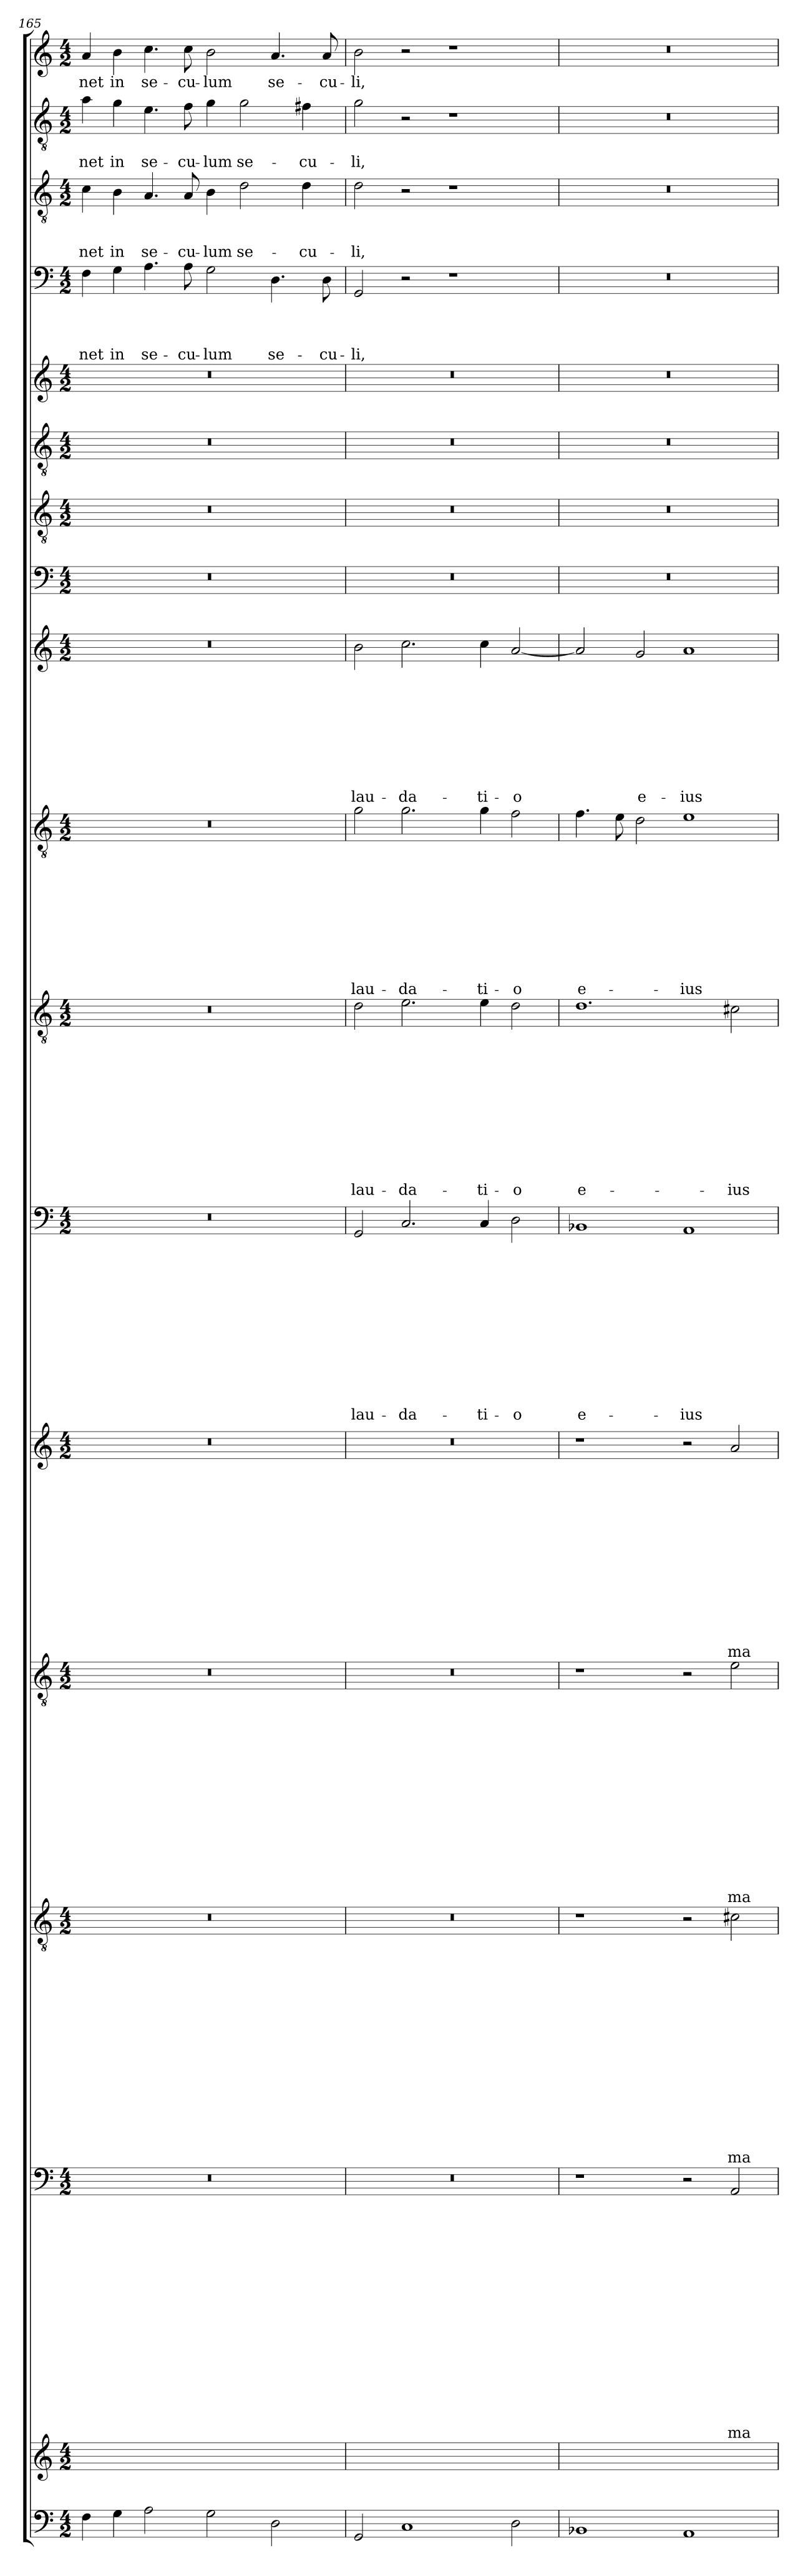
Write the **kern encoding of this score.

**kern	**kern	**kern	**text	**text	**text	**text	**text	**text	**text	**text	**text	**text	**text	**text	**text	**text	**text	**text	**kern	**text	**text	**text	**text	**text	**text	**text	**text	**text	**text	**text	**text	**text	**text	**text	**kern	**text	**text	**text	**text	**text	**text	**text	**text	**text	**text	**text	**text	**text	**text	**kern	**text	**text	**text	**text	**text	**text	**text	**text	**text	**text	**text	**text	**text	**kern	**text	**text	**text	**text	**text	**text	**text	**text	**text	**text	**text	**text	**kern	**text	**text	**text	**text	**text	**text	**text	**text	**text	**text	**text	**kern	**text	**text	**text	**text	**text	**text	**text	**text	**text	**text	**kern	**text	**text	**text	**text	**text	**text	**text	**text	**text	**kern	**kern	**kern	**kern	**kern	**text	**text	**text	**text	**kern	**text	**text	**text	**kern	**text	**text	**kern	**text
*part18	*part17	*part16	*part16	*part16	*part16	*part16	*part16	*part16	*part16	*part16	*part16	*part16	*part16	*part16	*part16	*part16	*part16	*part16	*part15	*part15	*part15	*part15	*part15	*part15	*part15	*part15	*part15	*part15	*part15	*part15	*part15	*part15	*part15	*part15	*part14	*part14	*part14	*part14	*part14	*part14	*part14	*part14	*part14	*part14	*part14	*part14	*part14	*part14	*part14	*part13	*part13	*part13	*part13	*part13	*part13	*part13	*part13	*part13	*part13	*part13	*part13	*part13	*part13	*part12	*part12	*part12	*part12	*part12	*part12	*part12	*part12	*part12	*part12	*part12	*part12	*part12	*part11	*part11	*part11	*part11	*part11	*part11	*part11	*part11	*part11	*part11	*part11	*part11	*part10	*part10	*part10	*part10	*part10	*part10	*part10	*part10	*part10	*part10	*part10	*part9	*part9	*part9	*part9	*part9	*part9	*part9	*part9	*part9	*part9	*part8	*part7	*part6	*part5	*part4	*part4	*part4	*part4	*part4	*part3	*part3	*part3	*part3	*part2	*part2	*part2	*part1	*part1
*staff18	*staff17	*staff16	*staff16	*staff16	*staff16	*staff16	*staff16	*staff16	*staff16	*staff16	*staff16	*staff16	*staff16	*staff16	*staff16	*staff16	*staff16	*staff16	*staff15	*staff15	*staff15	*staff15	*staff15	*staff15	*staff15	*staff15	*staff15	*staff15	*staff15	*staff15	*staff15	*staff15	*staff15	*staff15	*staff14	*staff14	*staff14	*staff14	*staff14	*staff14	*staff14	*staff14	*staff14	*staff14	*staff14	*staff14	*staff14	*staff14	*staff14	*staff13	*staff13	*staff13	*staff13	*staff13	*staff13	*staff13	*staff13	*staff13	*staff13	*staff13	*staff13	*staff13	*staff13	*staff12	*staff12	*staff12	*staff12	*staff12	*staff12	*staff12	*staff12	*staff12	*staff12	*staff12	*staff12	*staff12	*staff11	*staff11	*staff11	*staff11	*staff11	*staff11	*staff11	*staff11	*staff11	*staff11	*staff11	*staff11	*staff10	*staff10	*staff10	*staff10	*staff10	*staff10	*staff10	*staff10	*staff10	*staff10	*staff10	*staff9	*staff9	*staff9	*staff9	*staff9	*staff9	*staff9	*staff9	*staff9	*staff9	*staff8	*staff7	*staff6	*staff5	*staff4	*staff4	*staff4	*staff4	*staff4	*staff3	*staff3	*staff3	*staff3	*staff2	*staff2	*staff2	*staff1	*staff1
*clefF4	*clefG2	*clefF4	*	*	*	*	*	*	*	*	*	*	*	*	*	*	*	*	*clefGv2	*	*	*	*	*	*	*	*	*	*	*	*	*	*	*	*clefGv2	*	*	*	*	*	*	*	*	*	*	*	*	*	*	*clefG2	*	*	*	*	*	*	*	*	*	*	*	*	*	*clefF4	*	*	*	*	*	*	*	*	*	*	*	*	*clefGv2	*	*	*	*	*	*	*	*	*	*	*	*clefGv2	*	*	*	*	*	*	*	*	*	*	*clefG2	*	*	*	*	*	*	*	*	*	*clefF4	*clefGv2	*clefGv2	*clefG2	*clefF4	*	*	*	*	*clefGv2	*	*	*	*clefGv2	*	*	*clefG2	*
*k[]	*k[]	*k[]	*	*	*	*	*	*	*	*	*	*	*	*	*	*	*	*	*k[]	*	*	*	*	*	*	*	*	*	*	*	*	*	*	*	*k[]	*	*	*	*	*	*	*	*	*	*	*	*	*	*	*k[]	*	*	*	*	*	*	*	*	*	*	*	*	*	*k[]	*	*	*	*	*	*	*	*	*	*	*	*	*k[]	*	*	*	*	*	*	*	*	*	*	*	*k[]	*	*	*	*	*	*	*	*	*	*	*k[]	*	*	*	*	*	*	*	*	*	*k[]	*k[]	*k[]	*k[]	*k[]	*	*	*	*	*k[]	*	*	*	*k[]	*	*	*k[]	*
*C:	*C:	*C:	*	*	*	*	*	*	*	*	*	*	*	*	*	*	*	*	*C:	*	*	*	*	*	*	*	*	*	*	*	*	*	*	*	*C:	*	*	*	*	*	*	*	*	*	*	*	*	*	*	*C:	*	*	*	*	*	*	*	*	*	*	*	*	*	*C:	*	*	*	*	*	*	*	*	*	*	*	*	*C:	*	*	*	*	*	*	*	*	*	*	*	*C:	*	*	*	*	*	*	*	*	*	*	*C:	*	*	*	*	*	*	*	*	*	*C:	*C:	*C:	*C:	*C:	*	*	*	*	*C:	*	*	*	*C:	*	*	*C:	*
*M4/2	*M4/2	*M4/2	*	*	*	*	*	*	*	*	*	*	*	*	*	*	*	*	*M4/2	*	*	*	*	*	*	*	*	*	*	*	*	*	*	*	*M4/2	*	*	*	*	*	*	*	*	*	*	*	*	*	*	*M4/2	*	*	*	*	*	*	*	*	*	*	*	*	*	*M4/2	*	*	*	*	*	*	*	*	*	*	*	*	*M4/2	*	*	*	*	*	*	*	*	*	*	*	*M4/2	*	*	*	*	*	*	*	*	*	*	*M4/2	*	*	*	*	*	*	*	*	*	*M4/2	*M4/2	*M4/2	*M4/2	*M4/2	*	*	*	*	*M4/2	*	*	*	*M4/2	*	*	*M4/2	*
=165	=165	=165	=165	=165	=165	=165	=165	=165	=165	=165	=165	=165	=165	=165	=165	=165	=165	=165	=165	=165	=165	=165	=165	=165	=165	=165	=165	=165	=165	=165	=165	=165	=165	=165	=165	=165	=165	=165	=165	=165	=165	=165	=165	=165	=165	=165	=165	=165	=165	=165	=165	=165	=165	=165	=165	=165	=165	=165	=165	=165	=165	=165	=165	=165	=165	=165	=165	=165	=165	=165	=165	=165	=165	=165	=165	=165	=165	=165	=165	=165	=165	=165	=165	=165	=165	=165	=165	=165	=165	=165	=165	=165	=165	=165	=165	=165	=165	=165	=165	=165	=165	=165	=165	=165	=165	=165	=165	=165	=165	=165	=165	=165	=165	=165	=165	=165	=165	=165	=165	=165	=165	=165	=165	=165	=165	=165	=165
!	!	!	!	!	!	!	!	!	!	!	!	!	!	!	!	!	!	!	!	!	!	!	!	!	!	!	!	!	!	!	!	!	!	!	!	!	!	!	!	!	!	!	!	!	!	!	!	!	!	!	!	!	!	!	!	!	!	!	!	!	!	!	!	!	!	!	!	!	!	!	!	!	!	!	!	!	!	!	!	!	!	!	!	!	!	!	!	!	!	!	!	!	!	!	!	!	!	!	!	!	!	!	!	!	!	!	!	!	!	!	!	!	!	!	!	!	!	!LO:LY:b	!	!	!	!LO:LY:b	!	!	!LO:LY:b	!	!LO:LY:b
4F\	0ryy	0r	.	.	.	.	.	.	.	.	.	.	.	.	.	.	.	.	0r	.	.	.	.	.	.	.	.	.	.	.	.	.	.	.	0r	.	.	.	.	.	.	.	.	.	.	.	.	.	.	0r	.	.	.	.	.	.	.	.	.	.	.	.	.	0r	.	.	.	.	.	.	.	.	.	.	.	.	0r	.	.	.	.	.	.	.	.	.	.	.	0r	.	.	.	.	.	.	.	.	.	.	0r	.	.	.	.	.	.	.	.	.	0r	0r	0r	0r	4F\	.	.	.	-net	4c\	.	.	-net	4a\	.	-net	4a/	-net
!	!	!	!	!	!	!	!	!	!	!	!	!	!	!	!	!	!	!	!	!	!	!	!	!	!	!	!	!	!	!	!	!	!	!	!	!	!	!	!	!	!	!	!	!	!	!	!	!	!	!	!	!	!	!	!	!	!	!	!	!	!	!	!	!	!	!	!	!	!	!	!	!	!	!	!	!	!	!	!	!	!	!	!	!	!	!	!	!	!	!	!	!	!	!	!	!	!	!	!	!	!	!	!	!	!	!	!	!	!	!	!	!	!	!	!	!	!	!LO:LY:b	!	!	!	!LO:LY:b	!	!	!LO:LY:b	!	!LO:LY:b
4G\	.	.	.	.	.	.	.	.	.	.	.	.	.	.	.	.	.	.	.	.	.	.	.	.	.	.	.	.	.	.	.	.	.	.	.	.	.	.	.	.	.	.	.	.	.	.	.	.	.	.	.	.	.	.	.	.	.	.	.	.	.	.	.	.	.	.	.	.	.	.	.	.	.	.	.	.	.	.	.	.	.	.	.	.	.	.	.	.	.	.	.	.	.	.	.	.	.	.	.	.	.	.	.	.	.	.	.	.	.	.	.	.	.	4G\	.	.	.	in	4B\	.	.	in	4g\	.	in	4b\	in
!	!	!	!	!	!	!	!	!	!	!	!	!	!	!	!	!	!	!	!	!	!	!	!	!	!	!	!	!	!	!	!	!	!	!	!	!	!	!	!	!	!	!	!	!	!	!	!	!	!	!	!	!	!	!	!	!	!	!	!	!	!	!	!	!	!	!	!	!	!	!	!	!	!	!	!	!	!	!	!	!	!	!	!	!	!	!	!	!	!	!	!	!	!	!	!	!	!	!	!	!	!	!	!	!	!	!	!	!	!	!	!	!	!	!	!	!	!	!LO:LY:b	!	!	!	!LO:LY:b	!	!	!LO:LY:b	!	!LO:LY:b
2A\	.	.	.	.	.	.	.	.	.	.	.	.	.	.	.	.	.	.	.	.	.	.	.	.	.	.	.	.	.	.	.	.	.	.	.	.	.	.	.	.	.	.	.	.	.	.	.	.	.	.	.	.	.	.	.	.	.	.	.	.	.	.	.	.	.	.	.	.	.	.	.	.	.	.	.	.	.	.	.	.	.	.	.	.	.	.	.	.	.	.	.	.	.	.	.	.	.	.	.	.	.	.	.	.	.	.	.	.	.	.	.	.	.	4.A\	.	.	.	se-	4.A/	.	.	se-	4.e\	.	se-	4.cc\	se-
!	!	!	!	!	!	!	!	!	!	!	!	!	!	!	!	!	!	!	!	!	!	!	!	!	!	!	!	!	!	!	!	!	!	!	!	!	!	!	!	!	!	!	!	!	!	!	!	!	!	!	!	!	!	!	!	!	!	!	!	!	!	!	!	!	!	!	!	!	!	!	!	!	!	!	!	!	!	!	!	!	!	!	!	!	!	!	!	!	!	!	!	!	!	!	!	!	!	!	!	!	!	!	!	!	!	!	!	!	!	!	!	!	!	!	!	!	!	!LO:LY:b	!	!	!	!LO:LY:b	!	!	!LO:LY:b	!	!LO:LY:b
.	.	.	.	.	.	.	.	.	.	.	.	.	.	.	.	.	.	.	.	.	.	.	.	.	.	.	.	.	.	.	.	.	.	.	.	.	.	.	.	.	.	.	.	.	.	.	.	.	.	.	.	.	.	.	.	.	.	.	.	.	.	.	.	.	.	.	.	.	.	.	.	.	.	.	.	.	.	.	.	.	.	.	.	.	.	.	.	.	.	.	.	.	.	.	.	.	.	.	.	.	.	.	.	.	.	.	.	.	.	.	.	.	.	8A\	.	.	.	-cu-	8A/	.	.	-cu-	8f\	.	-cu-	8cc\	-cu-
!	!	!	!	!	!	!	!	!	!	!	!	!	!	!	!	!	!	!	!	!	!	!	!	!	!	!	!	!	!	!	!	!	!	!	!	!	!	!	!	!	!	!	!	!	!	!	!	!	!	!	!	!	!	!	!	!	!	!	!	!	!	!	!	!	!	!	!	!	!	!	!	!	!	!	!	!	!	!	!	!	!	!	!	!	!	!	!	!	!	!	!	!	!	!	!	!	!	!	!	!	!	!	!	!	!	!	!	!	!	!	!	!	!	!	!	!	!	!LO:LY:b	!	!	!	!LO:LY:b	!	!	!LO:LY:b	!	!LO:LY:b
2G\	.	.	.	.	.	.	.	.	.	.	.	.	.	.	.	.	.	.	.	.	.	.	.	.	.	.	.	.	.	.	.	.	.	.	.	.	.	.	.	.	.	.	.	.	.	.	.	.	.	.	.	.	.	.	.	.	.	.	.	.	.	.	.	.	.	.	.	.	.	.	.	.	.	.	.	.	.	.	.	.	.	.	.	.	.	.	.	.	.	.	.	.	.	.	.	.	.	.	.	.	.	.	.	.	.	.	.	.	.	.	.	.	.	2G\	.	.	.	-lum	4B\	.	.	-lum	4g\	.	-lum	2b\	-lum
!	!	!	!	!	!	!	!	!	!	!	!	!	!	!	!	!	!	!	!	!	!	!	!	!	!	!	!	!	!	!	!	!	!	!	!	!	!	!	!	!	!	!	!	!	!	!	!	!	!	!	!	!	!	!	!	!	!	!	!	!	!	!	!	!	!	!	!	!	!	!	!	!	!	!	!	!	!	!	!	!	!	!	!	!	!	!	!	!	!	!	!	!	!	!	!	!	!	!	!	!	!	!	!	!	!	!	!	!	!	!	!	!	!	!	!	!	!	!	!	!	!	!LO:LY:b	!	!	!LO:LY:b	!	!
.	.	.	.	.	.	.	.	.	.	.	.	.	.	.	.	.	.	.	.	.	.	.	.	.	.	.	.	.	.	.	.	.	.	.	.	.	.	.	.	.	.	.	.	.	.	.	.	.	.	.	.	.	.	.	.	.	.	.	.	.	.	.	.	.	.	.	.	.	.	.	.	.	.	.	.	.	.	.	.	.	.	.	.	.	.	.	.	.	.	.	.	.	.	.	.	.	.	.	.	.	.	.	.	.	.	.	.	.	.	.	.	.	.	.	.	.	.	.	2d\	.	.	se-	2g\	.	se-	.	.
!	!	!	!	!	!	!	!	!	!	!	!	!	!	!	!	!	!	!	!	!	!	!	!	!	!	!	!	!	!	!	!	!	!	!	!	!	!	!	!	!	!	!	!	!	!	!	!	!	!	!	!	!	!	!	!	!	!	!	!	!	!	!	!	!	!	!	!	!	!	!	!	!	!	!	!	!	!	!	!	!	!	!	!	!	!	!	!	!	!	!	!	!	!	!	!	!	!	!	!	!	!	!	!	!	!	!	!	!	!	!	!	!	!	!	!	!	!	!LO:LY:b	!	!	!	!	!	!	!	!	!LO:LY:b
2D\	.	.	.	.	.	.	.	.	.	.	.	.	.	.	.	.	.	.	.	.	.	.	.	.	.	.	.	.	.	.	.	.	.	.	.	.	.	.	.	.	.	.	.	.	.	.	.	.	.	.	.	.	.	.	.	.	.	.	.	.	.	.	.	.	.	.	.	.	.	.	.	.	.	.	.	.	.	.	.	.	.	.	.	.	.	.	.	.	.	.	.	.	.	.	.	.	.	.	.	.	.	.	.	.	.	.	.	.	.	.	.	.	.	4.D\	.	.	.	se-	.	.	.	.	.	.	.	4.a/	se-
!	!	!	!	!	!	!	!	!	!	!	!	!	!	!	!	!	!	!	!	!	!	!	!	!	!	!	!	!	!	!	!	!	!	!	!	!	!	!	!	!	!	!	!	!	!	!	!	!	!	!	!	!	!	!	!	!	!	!	!	!	!	!	!	!	!	!	!	!	!	!	!	!	!	!	!	!	!	!	!	!	!	!	!	!	!	!	!	!	!	!	!	!	!	!	!	!	!	!	!	!	!	!	!	!	!	!	!	!	!	!	!	!	!	!	!	!	!	!	!	!	!	!LO:LY:b	!	!	!LO:LY:b	!	!
.	.	.	.	.	.	.	.	.	.	.	.	.	.	.	.	.	.	.	.	.	.	.	.	.	.	.	.	.	.	.	.	.	.	.	.	.	.	.	.	.	.	.	.	.	.	.	.	.	.	.	.	.	.	.	.	.	.	.	.	.	.	.	.	.	.	.	.	.	.	.	.	.	.	.	.	.	.	.	.	.	.	.	.	.	.	.	.	.	.	.	.	.	.	.	.	.	.	.	.	.	.	.	.	.	.	.	.	.	.	.	.	.	.	.	.	.	.	.	4d\	.	.	-cu-	4f#X\	.	-cu-	.	.
!	!	!	!	!	!	!	!	!	!	!	!	!	!	!	!	!	!	!	!	!	!	!	!	!	!	!	!	!	!	!	!	!	!	!	!	!	!	!	!	!	!	!	!	!	!	!	!	!	!	!	!	!	!	!	!	!	!	!	!	!	!	!	!	!	!	!	!	!	!	!	!	!	!	!	!	!	!	!	!	!	!	!	!	!	!	!	!	!	!	!	!	!	!	!	!	!	!	!	!	!	!	!	!	!	!	!	!	!	!	!	!	!	!	!	!	!	!	!LO:LY:b	!	!	!	!	!	!	!	!	!LO:LY:b
.	.	.	.	.	.	.	.	.	.	.	.	.	.	.	.	.	.	.	.	.	.	.	.	.	.	.	.	.	.	.	.	.	.	.	.	.	.	.	.	.	.	.	.	.	.	.	.	.	.	.	.	.	.	.	.	.	.	.	.	.	.	.	.	.	.	.	.	.	.	.	.	.	.	.	.	.	.	.	.	.	.	.	.	.	.	.	.	.	.	.	.	.	.	.	.	.	.	.	.	.	.	.	.	.	.	.	.	.	.	.	.	.	.	8D\	.	.	.	-cu-	.	.	.	.	.	.	.	8a/	-cu-
=166	=166	=166	=166	=166	=166	=166	=166	=166	=166	=166	=166	=166	=166	=166	=166	=166	=166	=166	=166	=166	=166	=166	=166	=166	=166	=166	=166	=166	=166	=166	=166	=166	=166	=166	=166	=166	=166	=166	=166	=166	=166	=166	=166	=166	=166	=166	=166	=166	=166	=166	=166	=166	=166	=166	=166	=166	=166	=166	=166	=166	=166	=166	=166	=166	=166	=166	=166	=166	=166	=166	=166	=166	=166	=166	=166	=166	=166	=166	=166	=166	=166	=166	=166	=166	=166	=166	=166	=166	=166	=166	=166	=166	=166	=166	=166	=166	=166	=166	=166	=166	=166	=166	=166	=166	=166	=166	=166	=166	=166	=166	=166	=166	=166	=166	=166	=166	=166	=166	=166	=166	=166	=166	=166	=166	=166	=166	=166
!	!	!	!	!	!	!	!	!	!	!	!	!	!	!	!	!	!	!	!	!	!	!	!	!	!	!	!	!	!	!	!	!	!	!	!	!	!	!	!	!	!	!	!	!	!	!	!	!	!	!	!	!	!	!	!	!	!	!	!	!	!	!	!	!	!	!	!	!	!	!	!	!	!	!	!	!LO:LY:b	!	!	!	!	!	!	!	!	!	!	!	!LO:LY:b	!	!	!	!	!	!	!	!	!	!	!LO:LY:b	!	!	!	!	!	!	!	!	!	!LO:LY:b	!	!	!	!	!	!	!	!	!LO:LY:b	!	!	!	!LO:LY:b	!	!	!LO:LY:b	!	!LO:LY:b
2GG/	0ryy	0r	.	.	.	.	.	.	.	.	.	.	.	.	.	.	.	.	0r	.	.	.	.	.	.	.	.	.	.	.	.	.	.	.	0r	.	.	.	.	.	.	.	.	.	.	.	.	.	.	0r	.	.	.	.	.	.	.	.	.	.	.	.	.	2GG/	.	.	.	.	.	.	.	.	.	.	.	lau-	2d\	.	.	.	.	.	.	.	.	.	.	lau-	2g\	.	.	.	.	.	.	.	.	.	lau-	2b\	.	.	.	.	.	.	.	.	lau-	0r	0r	0r	0r	2GG/	.	.	.	-li,	2d\	.	.	-li,	2g\	.	-li,	2b\	-li,
!	!	!	!	!	!	!	!	!	!	!	!	!	!	!	!	!	!	!	!	!	!	!	!	!	!	!	!	!	!	!	!	!	!	!	!	!	!	!	!	!	!	!	!	!	!	!	!	!	!	!	!	!	!	!	!	!	!	!	!	!	!	!	!	!	!	!	!	!	!	!	!	!	!	!	!	!LO:LY:b	!	!	!	!	!	!	!	!	!	!	!	!LO:LY:b	!	!	!	!	!	!	!	!	!	!	!LO:LY:b	!	!	!	!	!	!	!	!	!	!LO:LY:b	!	!	!	!	!	!	!	!	!	!	!	!	!	!	!	!	!	!
1C	.	.	.	.	.	.	.	.	.	.	.	.	.	.	.	.	.	.	.	.	.	.	.	.	.	.	.	.	.	.	.	.	.	.	.	.	.	.	.	.	.	.	.	.	.	.	.	.	.	.	.	.	.	.	.	.	.	.	.	.	.	.	.	2.C/	.	.	.	.	.	.	.	.	.	.	.	-da-	2.e\	.	.	.	.	.	.	.	.	.	.	-da-	2.g\	.	.	.	.	.	.	.	.	.	-da-	2.cc\	.	.	.	.	.	.	.	.	-da-	.	.	.	.	2r	.	.	.	.	2r	.	.	.	2r	.	.	2r	.
.	.	.	.	.	.	.	.	.	.	.	.	.	.	.	.	.	.	.	.	.	.	.	.	.	.	.	.	.	.	.	.	.	.	.	.	.	.	.	.	.	.	.	.	.	.	.	.	.	.	.	.	.	.	.	.	.	.	.	.	.	.	.	.	.	.	.	.	.	.	.	.	.	.	.	.	.	.	.	.	.	.	.	.	.	.	.	.	.	.	.	.	.	.	.	.	.	.	.	.	.	.	.	.	.	.	.	.	.	.	.	.	.	.	1r	.	.	.	.	1r	.	.	.	1r	.	.	1r	.
!	!	!	!	!	!	!	!	!	!	!	!	!	!	!	!	!	!	!	!	!	!	!	!	!	!	!	!	!	!	!	!	!	!	!	!	!	!	!	!	!	!	!	!	!	!	!	!	!	!	!	!	!	!	!	!	!	!	!	!	!	!	!	!	!	!	!	!	!	!	!	!	!	!	!	!	!LO:LY:b	!	!	!	!	!	!	!	!	!	!	!	!LO:LY:b	!	!	!	!	!	!	!	!	!	!	!LO:LY:b	!	!	!	!	!	!	!	!	!	!LO:LY:b	!	!	!	!	!	!	!	!	!	!	!	!	!	!	!	!	!	!
.	.	.	.	.	.	.	.	.	.	.	.	.	.	.	.	.	.	.	.	.	.	.	.	.	.	.	.	.	.	.	.	.	.	.	.	.	.	.	.	.	.	.	.	.	.	.	.	.	.	.	.	.	.	.	.	.	.	.	.	.	.	.	.	4C/	.	.	.	.	.	.	.	.	.	.	.	-ti-	4e\	.	.	.	.	.	.	.	.	.	.	-ti-	4g\	.	.	.	.	.	.	.	.	.	-ti-	4cc\	.	.	.	.	.	.	.	.	-ti-	.	.	.	.	.	.	.	.	.	.	.	.	.	.	.	.	.	.
!	!	!	!	!	!	!	!	!	!	!	!	!	!	!	!	!	!	!	!	!	!	!	!	!	!	!	!	!	!	!	!	!	!	!	!	!	!	!	!	!	!	!	!	!	!	!	!	!	!	!	!	!	!	!	!	!	!	!	!	!	!	!	!	!	!	!	!	!	!	!	!	!	!	!	!	!LO:LY:b	!	!	!	!	!	!	!	!	!	!	!	!LO:LY:b	!	!	!	!	!	!	!	!	!	!	!LO:LY:b	!	!	!	!	!	!	!	!	!	!LO:LY:b	!	!	!	!	!	!	!	!	!	!	!	!	!	!	!	!	!	!
2D\	.	.	.	.	.	.	.	.	.	.	.	.	.	.	.	.	.	.	.	.	.	.	.	.	.	.	.	.	.	.	.	.	.	.	.	.	.	.	.	.	.	.	.	.	.	.	.	.	.	.	.	.	.	.	.	.	.	.	.	.	.	.	.	2D\	.	.	.	.	.	.	.	.	.	.	.	-o	2d\	.	.	.	.	.	.	.	.	.	.	-o	2f\	.	.	.	.	.	.	.	.	.	-o	[2a/	.	.	.	.	.	.	.	.	-o	.	.	.	.	.	.	.	.	.	.	.	.	.	.	.	.	.	.
=167	=167	=167	=167	=167	=167	=167	=167	=167	=167	=167	=167	=167	=167	=167	=167	=167	=167	=167	=167	=167	=167	=167	=167	=167	=167	=167	=167	=167	=167	=167	=167	=167	=167	=167	=167	=167	=167	=167	=167	=167	=167	=167	=167	=167	=167	=167	=167	=167	=167	=167	=167	=167	=167	=167	=167	=167	=167	=167	=167	=167	=167	=167	=167	=167	=167	=167	=167	=167	=167	=167	=167	=167	=167	=167	=167	=167	=167	=167	=167	=167	=167	=167	=167	=167	=167	=167	=167	=167	=167	=167	=167	=167	=167	=167	=167	=167	=167	=167	=167	=167	=167	=167	=167	=167	=167	=167	=167	=167	=167	=167	=167	=167	=167	=167	=167	=167	=167	=167	=167	=167	=167	=167	=167	=167	=167	=167	=167
!	!	!	!	!	!	!	!	!	!	!	!	!	!	!	!	!	!	!	!	!	!	!	!	!	!	!	!	!	!	!	!	!	!	!	!	!	!	!	!	!	!	!	!	!	!	!	!	!	!	!	!	!	!	!	!	!	!	!	!	!	!	!	!	!	!	!	!	!	!	!	!	!	!	!	!	!LO:LY:b	!	!	!	!	!	!	!	!	!	!	!	!LO:LY:b	!	!	!	!	!	!	!	!	!	!	!LO:LY:b	!	!	!	!	!	!	!	!	!	!	!	!	!	!	!	!	!	!	!	!	!	!	!	!	!	!	!	!
1BB-X	0ryy	1r	.	.	.	.	.	.	.	.	.	.	.	.	.	.	.	.	1r	.	.	.	.	.	.	.	.	.	.	.	.	.	.	.	1r	.	.	.	.	.	.	.	.	.	.	.	.	.	.	1r	.	.	.	.	.	.	.	.	.	.	.	.	.	1BB-X	.	.	.	.	.	.	.	.	.	.	.	e-	1.d	.	.	.	.	.	.	.	.	.	.	e-	4.f\	.	.	.	.	.	.	.	.	.	e-	2a/]	.	.	.	.	.	.	.	.	.	0r	0r	0r	0r	0r	.	.	.	.	0r	.	.	.	0r	.	.	0r	.
.	.	.	.	.	.	.	.	.	.	.	.	.	.	.	.	.	.	.	.	.	.	.	.	.	.	.	.	.	.	.	.	.	.	.	.	.	.	.	.	.	.	.	.	.	.	.	.	.	.	.	.	.	.	.	.	.	.	.	.	.	.	.	.	.	.	.	.	.	.	.	.	.	.	.	.	.	.	.	.	.	.	.	.	.	.	.	.	.	8e\	.	.	.	.	.	.	.	.	.	.	.	.	.	.	.	.	.	.	.	.	.	.	.	.	.	.	.	.	.	.	.	.	.	.	.	.	.	.
!	!	!	!	!	!	!	!	!	!	!	!	!	!	!	!	!	!	!	!	!	!	!	!	!	!	!	!	!	!	!	!	!	!	!	!	!	!	!	!	!	!	!	!	!	!	!	!	!	!	!	!	!	!	!	!	!	!	!	!	!	!	!	!	!	!	!	!	!	!	!	!	!	!	!	!	!	!	!	!	!	!	!	!	!	!	!	!	!	!	!	!	!	!	!	!	!	!	!	!	!	!	!	!	!	!	!	!	!	!LO:LY:b	!	!	!	!	!	!	!	!	!	!	!	!	!	!	!	!	!	!
.	.	.	.	.	.	.	.	.	.	.	.	.	.	.	.	.	.	.	.	.	.	.	.	.	.	.	.	.	.	.	.	.	.	.	.	.	.	.	.	.	.	.	.	.	.	.	.	.	.	.	.	.	.	.	.	.	.	.	.	.	.	.	.	.	.	.	.	.	.	.	.	.	.	.	.	.	.	.	.	.	.	.	.	.	.	.	.	.	2d\	.	.	.	.	.	.	.	.	.	.	2g/	.	.	.	.	.	.	.	.	e-	.	.	.	.	.	.	.	.	.	.	.	.	.	.	.	.	.	.
!	!	!	!	!	!	!	!	!	!	!	!	!	!	!	!	!	!	!	!	!	!	!	!	!	!	!	!	!	!	!	!	!	!	!	!	!	!	!	!	!	!	!	!	!	!	!	!	!	!	!	!	!	!	!	!	!	!	!	!	!	!	!	!	!	!	!	!	!	!	!	!	!	!	!	!	!LO:LY:b	!	!	!	!	!	!	!	!	!	!	!	!	!	!	!	!	!	!	!	!	!	!	!LO:LY:b	!	!	!	!	!	!	!	!	!	!LO:LY:b	!	!	!	!	!	!	!	!	!	!	!	!	!	!	!	!	!	!
1AA	.	2r	.	.	.	.	.	.	.	.	.	.	.	.	.	.	.	.	2r	.	.	.	.	.	.	.	.	.	.	.	.	.	.	.	2r	.	.	.	.	.	.	.	.	.	.	.	.	.	.	2r	.	.	.	.	.	.	.	.	.	.	.	.	.	1AA	.	.	.	.	.	.	.	.	.	.	.	-ius	.	.	.	.	.	.	.	.	.	.	.	.	1e	.	.	.	.	.	.	.	.	.	-ius	1a	.	.	.	.	.	.	.	.	-ius	.	.	.	.	.	.	.	.	.	.	.	.	.	.	.	.	.	.
!	!	!	!	!	!	!	!	!	!	!	!	!	!	!	!	!	!	!LO:LY:b	!	!	!	!	!	!	!	!	!	!	!	!	!	!	!	!LO:LY:b	!	!	!	!	!	!	!	!	!	!	!	!	!	!	!LO:LY:b	!	!	!	!	!	!	!	!	!	!	!	!	!	!LO:LY:b	!	!	!	!	!	!	!	!	!	!	!	!	!	!	!	!	!	!	!	!	!	!	!	!	!LO:LY:b	!	!	!	!	!	!	!	!	!	!	!	!	!	!	!	!	!	!	!	!	!	!	!	!	!	!	!	!	!	!	!	!	!	!	!	!	!	!	!
.	.	2AA/	.	.	.	.	.	.	.	.	.	.	.	.	.	.	.	ma-	2c#X\	.	.	.	.	.	.	.	.	.	.	.	.	.	.	ma-	2e\	.	.	.	.	.	.	.	.	.	.	.	.	.	ma-	2a/	.	.	.	.	.	.	.	.	.	.	.	.	ma-	.	.	.	.	.	.	.	.	.	.	.	.	.	2c#X\	.	.	.	.	.	.	.	.	.	.	-ius	.	.	.	.	.	.	.	.	.	.	.	.	.	.	.	.	.	.	.	.	.	.	.	.	.	.	.	.	.	.	.	.	.	.	.	.	.	.	.
=	=	=	=	=	=	=	=	=	=	=	=	=	=	=	=	=	=	=	=	=	=	=	=	=	=	=	=	=	=	=	=	=	=	=	=	=	=	=	=	=	=	=	=	=	=	=	=	=	=	=	=	=	=	=	=	=	=	=	=	=	=	=	=	=	=	=	=	=	=	=	=	=	=	=	=	=	=	=	=	=	=	=	=	=	=	=	=	=	=	=	=	=	=	=	=	=	=	=	=	=	=	=	=	=	=	=	=	=	=	=	=	=	=	=	=	=	=	=	=	=	=	=	=	=	=	=	=
*-	*-	*-	*-	*-	*-	*-	*-	*-	*-	*-	*-	*-	*-	*-	*-	*-	*-	*-	*-	*-	*-	*-	*-	*-	*-	*-	*-	*-	*-	*-	*-	*-	*-	*-	*-	*-	*-	*-	*-	*-	*-	*-	*-	*-	*-	*-	*-	*-	*-	*-	*-	*-	*-	*-	*-	*-	*-	*-	*-	*-	*-	*-	*-	*-	*-	*-	*-	*-	*-	*-	*-	*-	*-	*-	*-	*-	*-	*-	*-	*-	*-	*-	*-	*-	*-	*-	*-	*-	*-	*-	*-	*-	*-	*-	*-	*-	*-	*-	*-	*-	*-	*-	*-	*-	*-	*-	*-	*-	*-	*-	*-	*-	*-	*-	*-	*-	*-	*-	*-	*-	*-	*-	*-	*-	*-	*-	*-
